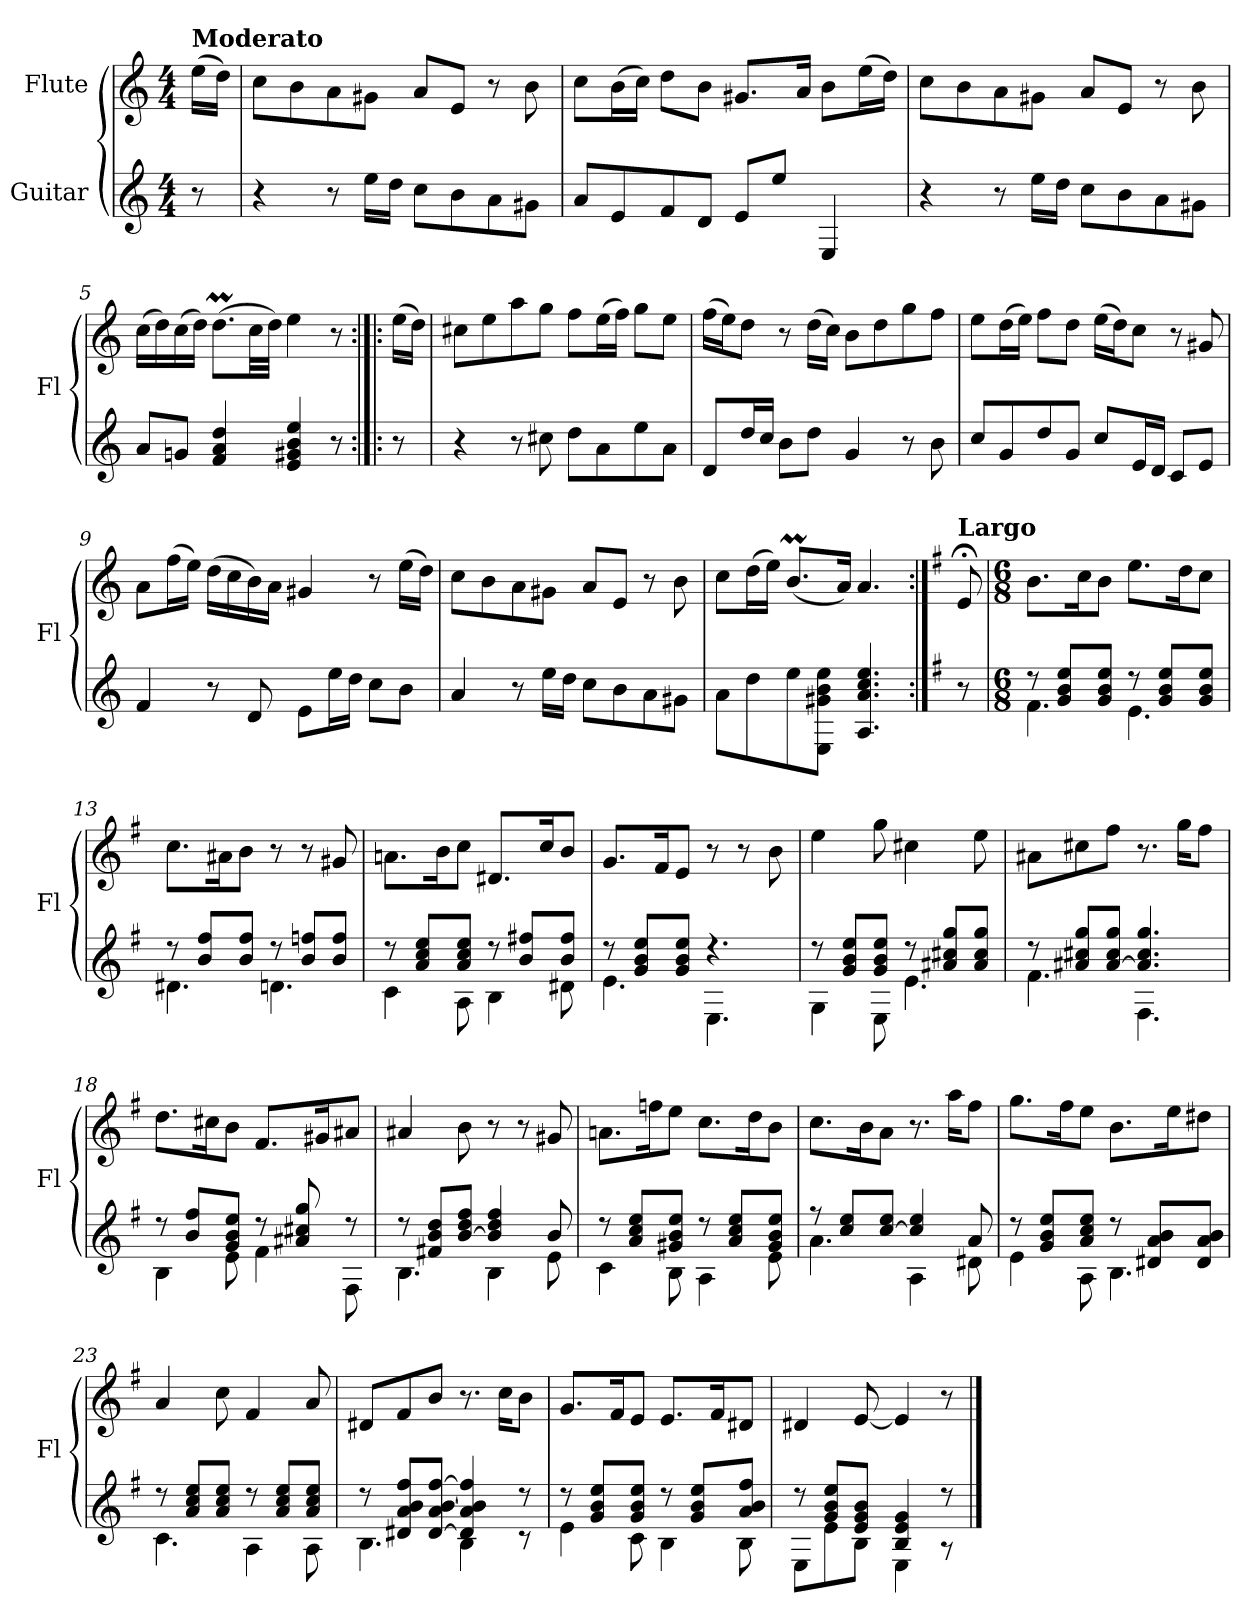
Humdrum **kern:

**kern	**kern
*part2	*part1
*staff2	*staff1
*I"Guitar	*I"Flute
*	*I'Fl
*clefG2	*clefG2
*ITrd7c12	*
*k[]	*k[]
*M4/4	*M4/4
*MM80	*MM80
=1	=1
!	!LO:TX:a:B:t=Moderato
8r	(16ee\LL
.	16dd\JJ)
=2	=2
4r	8cc\L
.	8b\
8r	8a\
16e\LL	8g#X\J
16d\JJ	.
8c\L	8a/L
8B\	8e/J
8A\	8r
8G#X\J	8b\
=3	=3
8A/L	8cc\L
8E/	(16b\L
.	16cc\JJ)
8F/	8dd\L
8D/J	8b\J
8E/L	8.g#X/L
8e/J	.
.	16a/Jk
4EE/	8b\L
.	(16ee\L
.	16dd\JJ)
=4	=4
4r	8cc\L
.	8b\
8r	8a\
16e\LL	8g#X\J
16d\JJ	.
8c\L	8a/L
8B\	8e/J
8A\	8r
8G#X\J	8b\
!!LO:LB:g=z
=5	=5
8A/L	(16cc\LL
.	16dd\)
8Gn/J	(16cc\
.	16dd\JJ)
4F/ 4A/ 4d/	(8.ddM\L
.	32cc\LL
.	32dd\JJJ)
4E/ 4G#X/ 4B/ 4e/	4ee\
8r	8r
=5X1:|!|:	=5X1:|!|:
8r	(16ee\LL
.	16dd\JJ)
=6	=6
4r	8cc#X\L
.	8ee\
8r	8aa\
8c#X\	8gg\J
8d\L	8ff\L
8A\	(16ee\L
.	16ff\JJ)
8e\	8gg\L
8A\J	8ee\J
=7	=7
8D/L	(16ff\LL
.	16ee\J)
16d/L	8dd\J
16c/JJ	.
8B\L	8r
8d\J	(16dd\LL
.	16cc\JJ)
4G/	8b\L
.	8dd\
8r	8gg\
8B\	8ff\J
=8	=8
8c/L	8ee\L
8G/	(16dd\L
.	16ee\JJ)
8d/	8ff\L
8G/J	8dd\J
8c/L	(16ee\LL
.	16dd\J)
16E/L	8cc\J
16D/JJ	.
8C/L	8r
8E/J	8g#X/
!!LO:LB:g=z
=9	=9
4F/	8a\L
.	(16ff\L
.	16ee\JJ)
8r	(16dd\LL
.	16cc\
8D/	16b\)
.	16a\JJ
8E\L	4g#X/
16e\L	.
16d\JJ	.
8c\L	8r
8B\J	(16ee\LL
.	16dd\JJ)
=10	=10
4A/	8cc\L
.	8b\
8r	8a\
16e\LL	8g#X\J
16d\JJ	.
8c\L	8a/L
8B\	8e/J
8A\	8r
8G#X\J	8b\
=11	=11
8A\L	8cc\L
8d\	(16dd\L
.	16ee\JJ)
8e\	(8.bm/L
8EE\ 8G#X\ 8B\ 8e\J	.
.	16a/Jk)
4.AA/ 4.A/ 4.c/ 4.e/	4.a/
=11X2:|!	=11X2:|!
*k[f#]	*k[f#]
*G:	*G:
*	*MM53
!	!LO:TX:a:B:t=Largo
8r	8e;</
=12	=12
*M6/8	*M6/8
*^	*
8r	4.F#\	8.b\L
8G/ 8B/ 8e/L	.	.
.	.	16cc\K
8G/ 8B/ 8e/J	.	8b\J
8r	4.E\	8.ee\L
8G/ 8B/ 8e/L	.	.
.	.	16dd\K
8G/ 8B/ 8e/J	.	8cc\J
!!LO:LB:g=z
=13	=13	=13
8r	4.D#X\	8.cc\L
8B/ 8f#/L	.	.
.	.	16a#X\K
8B/ 8f#/J	.	8b\J
8r	4.Dn\	8r
8B/ 8fn/L	.	8r
8B/ 8f/J	.	8g#X/
=14	=14	=14
8r	4C\	8.an\L
8A/ 8c/ 8e/L	.	.
.	.	16b\K
8A/ 8c/ 8e/J	8AA\	8cc\J
8r	4BB\	8.d#X/L
8B/ 8f#X/L	.	.
.	.	16cc/K
8B/ 8f#/J	8D#X\	8b/J
=15	=15	=15
8r	4.E\	8.g/L
8G/ 8B/ 8e/L	.	.
.	.	16f#/K
8G/ 8B/ 8e/J	.	8e/J
4.r	4.EE\	8r
.	.	8r
.	.	8b\
=16	=16	=16
8r	4GG\	4ee\
8G/ 8B/ 8e/L	.	.
8G/ 8B/ 8e/J	8EE\	8gg\
8r	4.E\	4cc#X\
8A#X/ 8c#X/ 8g/L	.	.
8A#/ 8c#/ 8g/J	.	8ee\
=17	=17	=17
8r	4.F#\	8a#X\L
8A#X/ 8c#X/ 8g/L	.	8cc#X\
[8A#/ 8c#/ 8g/J	.	8ff#\J
4.A#/] 4.c#/ 4.g/	4.FF#\	8.r
.	.	16gg\KL
.	.	8ff#\J
!!LO:PB:g=z
=18	=18	=18
8r	4BB\	8.dd\L
8B/ 8f#/L	.	.
.	.	16cc#X\K
8G/ 8B/ 8e/J	8E\	8b\J
8r	4F#\	8.f#/L
8A#X/ 8c#X/ 8g/	.	.
.	.	16g#X/K
8r	8FF#\	8a#X/J
=19	=19	=19
8r	4.BB\	4a#X/
8F#X/ 8B/ 8d/L	.	.
[8B/ 8d/ 8f#/J	.	8b\
4B/] 4d/ 4f#/	4BB\	8r
.	.	8r
8B/	8E\	8g#X/
=20	=20	=20
8r	4C\	8.an\L
8A/ 8c/ 8e/L	.	.
.	.	16ffn\K
8G#X/ 8B/ 8e/J	8BB\	8ee\J
8r	4AA\	8.cc\L
8A/ 8c/ 8e/L	.	.
.	.	16dd\K
8G#/ 8B/ 8e/J	8E\	8b\J
=21	=21	=21
8r	4.A\	8.cc\L
8c/ 8e/L	.	.
.	.	16b\K
[8c/ 8e/J	.	8a\J
4c/] 4e/	4AA\	8.r
.	.	16aa\KL
8A/	8D#X\	8ff#\J
!!LO:LB:g=z
=22	=22	=22
8r	4E\	8.gg\L
8G/ 8B/ 8e/L	.	.
.	.	16ff#\K
8A/ 8c/ 8e/J	8AA\	8ee\J
8r	4.BB\	8.b\L
8D#X/ 8A/ 8B/L	.	.
.	.	16ee\K
8D#/ 8A/ 8B/J	.	8dd#X\J
=23	=23	=23
8r	4.C\	4a/
8A/ 8c/ 8e/L	.	.
8A/ 8c/ 8e/J	.	8cc\
8r	4AA\	4f#/
8A/ 8c/ 8e/L	.	.
8A/ 8c/ 8e/J	8AA\	8a/
=24	=24	=24
8r	4.BB\	8d#X/L
8D#X/ 8A/ 8B/ 8f#/L	.	8f#/
[8D#/ 8A/ [8B/ [8f#/J	.	8b/J
4D#/] 4A/ 4B/] 4f#/]	4BB\	8.r
.	.	16cc\KL
8r	8r	8b\J
=25	=25	=25
8r	4E\	8.g/L
8G/ 8B/ 8e/L	.	.
.	.	16f#/K
8G/ 8B/ 8e/J	8C\	8e/J
8r	4BB\	8.e/L
8G/ 8B/ 8e/L	.	.
.	.	16f#/K
8A/ 8B/ 8f#/J	8BB\	8d#X/J
=26	=26	=26
8r	8EE\L	4d#X/
8G/ 8B/ 8e/L	8E\	.
8E/ 8G/ 8B/J	8BB\J	[8e/
4BB/ 4E/ 4G/	4EE\	4e/]
8r	8r	8r
*v	*v	*
==	==
*-	*-
